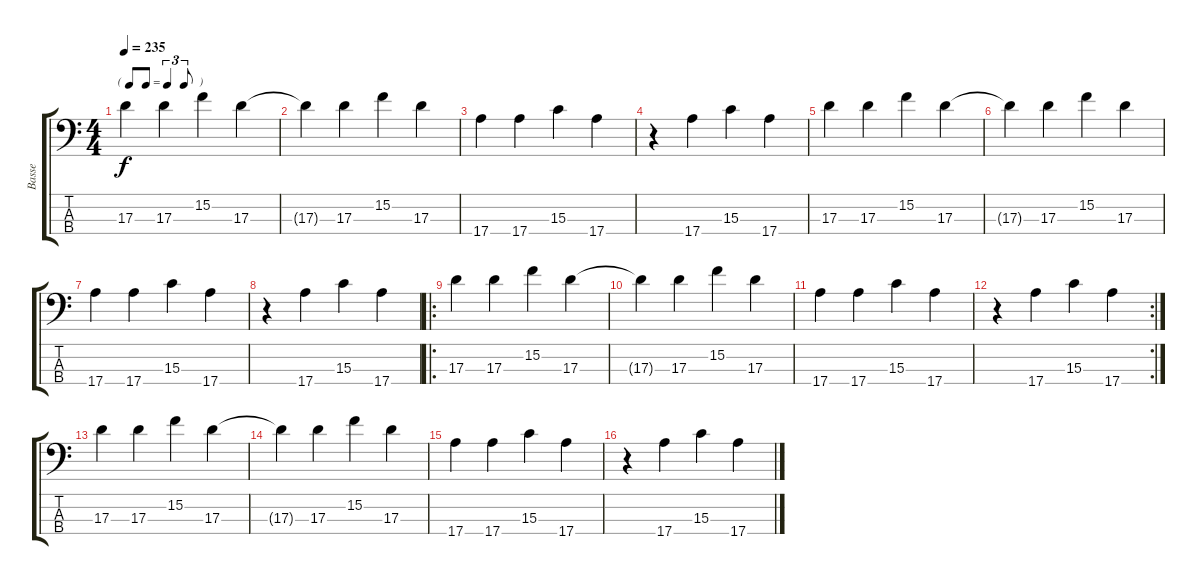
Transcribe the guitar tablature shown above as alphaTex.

\track ("Basse" "Basse") {instrument acousticbass}
\staff {score tabs}
\tuning (G2 D2 A1 E1) {hide}
\ts (4 4)
\tf triplet8th
\tempo 235
\clef f4
\ks c
17.3.4{dy f} 17.3.4 15.2.4 17.3.4 |
17.3{t}.4 17.3.4 15.2.4 17.3.4 |
17.4.4 17.4.4 15.3.4 17.4.4 |
r.4 17.4.4 15.3.4 17.4.4 |
17.3.4 17.3.4 15.2.4 17.3.4 |
17.3{t}.4 17.3.4 15.2.4 17.3.4 |
17.4.4 17.4.4 15.3.4 17.4.4 |
r.4 17.4.4 15.3.4 17.4.4 |
\ro
17.3.4 17.3.4 15.2.4 17.3.4 |
17.3{t}.4 17.3.4 15.2.4 17.3.4 |
17.4.4 17.4.4 15.3.4 17.4.4 |
\rc 2
r.4 17.4.4 15.3.4 17.4.4 |
17.3.4 17.3.4 15.2.4 17.3.4 |
17.3{t}.4 17.3.4 15.2.4 17.3.4 |
17.4.4 17.4.4 15.3.4 17.4.4 |
r.4 17.4.4 15.3.4 17.4.4
